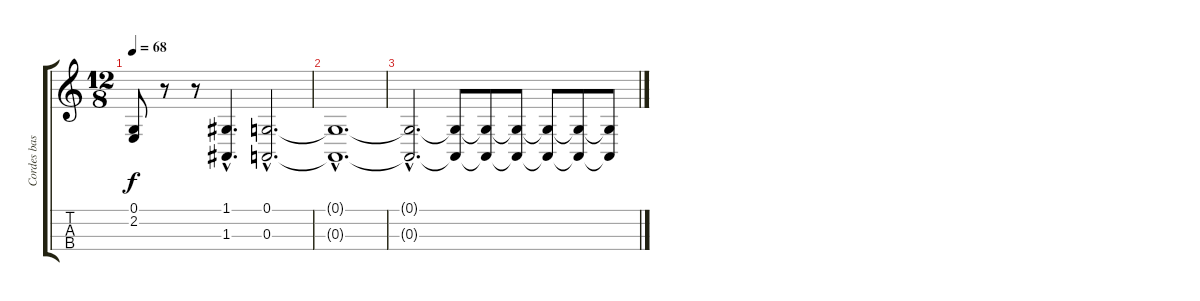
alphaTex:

\track ("Cordes basses" "Cordes bas") {instrument stringensemble1}
\staff {score tabs}
\tuning (G3 D3 A2 E2) {hide}
\ts (12 8)
\tempo 68
\clef g2
\ks c
(0.1 2.2).8{dy f} r.8 r.8 (1.1{hac} 1.3{hac}).4{d} (0.1{hac} 0.3{hac}).2{d} |
(0.1{hac t} 0.3{hac t}).1{d} |
(0.1{hac t} 0.3{hac t}).2{d} (0.1{t} 0.3{t}).8{volume 6} (0.1{t} 0.3{t}).8{volume 5} (0.1{t} 0.3{t}).8{volume 4} (0.1{t} 0.3{t}).8{volume 3} (0.1{t} 0.3{t}).8{volume 2} (0.1{t} 0.3{t}).8{volume 1}
